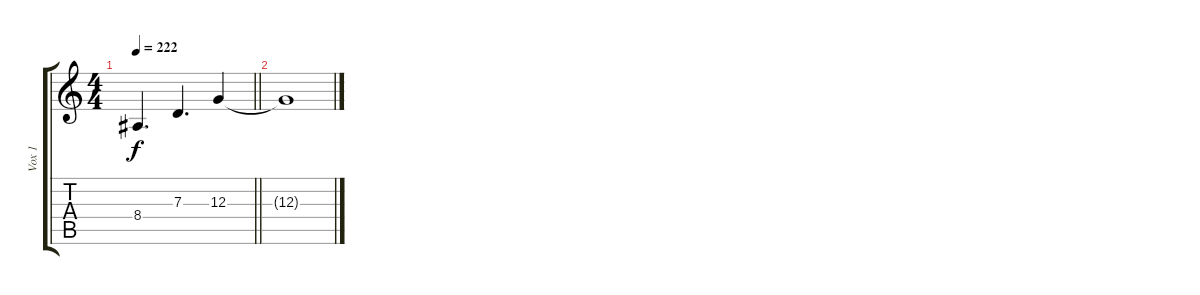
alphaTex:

\track ("Vox 1" "Vox 1") {instrument viola}
\staff {score tabs}
\tuning (E4 B3 G3 D3 A2 E2) {hide}
\ts (4 4)
\tempo 222
\clef g2
\barLineRight lightlight
\ks c
8.4.4{d dy f} 7.3.4{d} 12.3.4 |
\section ("" " ")
12.3{t}.1
